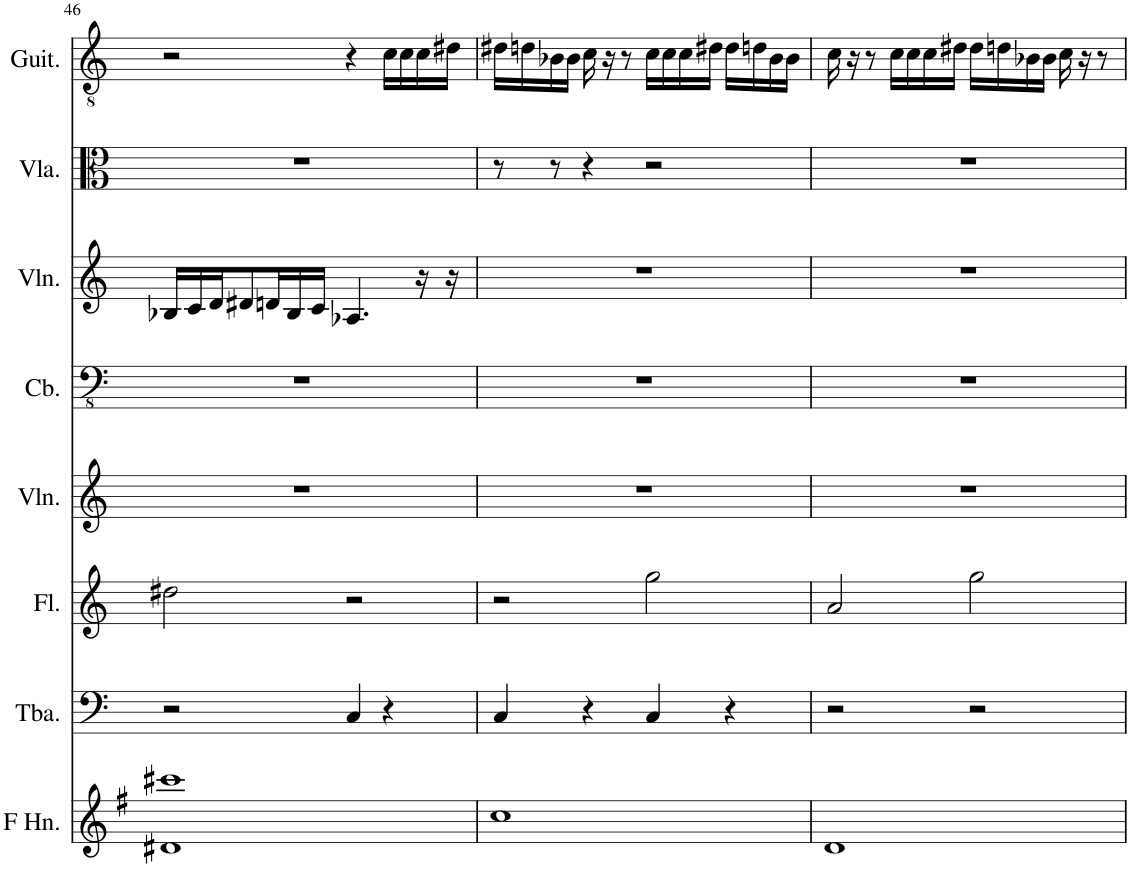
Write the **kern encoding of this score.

**kern	**kern	**kern	**kern	**kern	**kern	**kern	**kern
*part8	*part7	*part6	*part5	*part4	*part3	*part2	*part1
*staff8	*staff7	*staff6	*staff5	*staff4	*staff3	*staff2	*staff1
*I"Horn in F	*I"Tuba	*I"Flute	*I"Violin	*I"Contrabass	*I"Violin	*I"Viola	*I"Classical Guitar
*	*I'Tba.	*I'Fl.	*I'Vln.	*I'Cb.	*I'Vln.	*I'Vla.	*I'Guit.
!!LO:PB:g=z
*clefG2	*clefF4	*clefG2	*clefG2	*clefFv4	*clefG2	*clefC3	*clefGv2
*Trd4c7	*	*	*	*Trd7c12	*	*	*
*k[f#]	*k[]	*k[]	*k[]	*k[]	*k[]	*k[]	*k[]
*M4/4	*M4/4	*M4/4	*M4/4	*M4/4	*M4/4	*M4/4	*M4/4
=46	=46	=46	=46	=46	=46	=46	=46
1d#X 1ccc#X	2r	2dd#X\	1r	1r	16B-X/LL	1r	2r
.	.	.	.	.	16c/	.	.
.	.	.	.	.	16d/J	.	.
.	.	.	.	.	8d#X/	.	.
.	.	.	.	.	16dn/L	.	.
.	.	.	.	.	16B-/	.	.
.	.	.	.	.	16c/JJ	.	.
.	4C/	2r	.	.	4.A-X/	.	4r
.	4r	.	.	.	.	.	16c\LL
.	.	.	.	.	.	.	16c\
.	.	.	.	.	16r	.	16c\
.	.	.	.	.	16r	.	16d#X\JJ
=47	=47	=47	=47	=47	=47	=47	=47
1cc	4C/	2r	1r	1r	1r	8r	16d#X\LL
.	.	.	.	.	.	.	16dn\
.	.	.	.	.	.	8r	16B-X\
.	.	.	.	.	.	.	16B-\JJ
.	4r	.	.	.	.	4r	16c\
.	.	.	.	.	.	.	16r
.	.	.	.	.	.	.	8r
.	4C/	2gg\	.	.	.	2r	16c\LL
.	.	.	.	.	.	.	16c\
.	.	.	.	.	.	.	16c\
.	.	.	.	.	.	.	16d#X\JJ
.	4r	.	.	.	.	.	16d#\LL
.	.	.	.	.	.	.	16dn\
.	.	.	.	.	.	.	16B-\
.	.	.	.	.	.	.	16B-\JJ
=48	=48	=48	=48	=48	=48	=48	=48
1d	2r	2a/	1r	1r	1r	1r	16c\
.	.	.	.	.	.	.	16r
.	.	.	.	.	.	.	8r
.	.	.	.	.	.	.	16c\LL
.	.	.	.	.	.	.	16c\
.	.	.	.	.	.	.	16c\
.	.	.	.	.	.	.	16d#X\JJ
.	2r	2gg\	.	.	.	.	16d#\LL
.	.	.	.	.	.	.	16dn\
.	.	.	.	.	.	.	16B-X\
.	.	.	.	.	.	.	16B-\JJ
.	.	.	.	.	.	.	16c\
.	.	.	.	.	.	.	16r
.	.	.	.	.	.	.	8r
=	=	=	=	=	=	=	=
*-	*-	*-	*-	*-	*-	*-	*-
